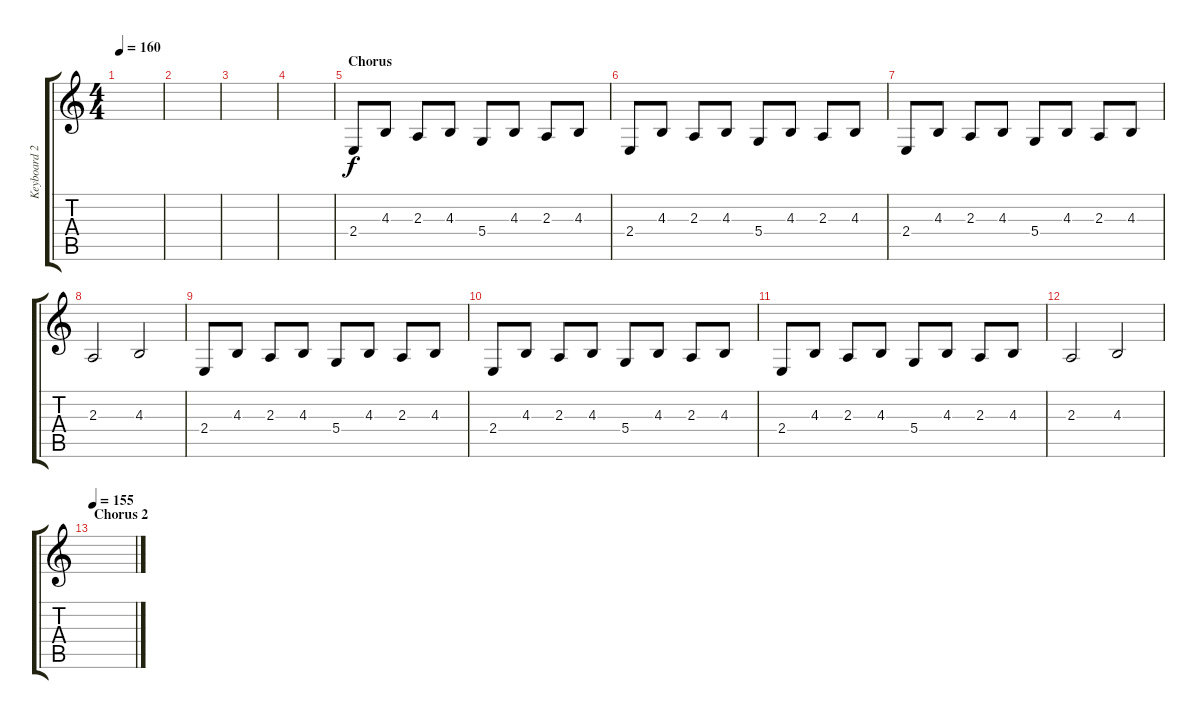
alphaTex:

\track ("Keyboard 2" "Keyboard 2") {instrument stringensemble1}
\staff {score tabs}
\tuning (E4 B3 G3 D3 A2 E2) {hide}
\ts (4 4)
\tempo 160
\clef g2
\ks c
|
|
|
|
\section ("" "Chorus")
2.4.8 4.3.8 2.3.8 4.3.8 5.4.8 4.3.8 2.3.8 4.3.8 |
2.4.8 4.3.8 2.3.8 4.3.8 5.4.8 4.3.8 2.3.8 4.3.8 |
2.4.8 4.3.8 2.3.8 4.3.8 5.4.8 4.3.8 2.3.8 4.3.8 |
2.3.2 4.3.2 |
2.4.8 4.3.8 2.3.8 4.3.8 5.4.8 4.3.8 2.3.8 4.3.8 |
2.4.8 4.3.8 2.3.8 4.3.8 5.4.8 4.3.8 2.3.8 4.3.8 |
2.4.8 4.3.8 2.3.8 4.3.8 5.4.8 4.3.8 2.3.8 4.3.8 |
2.3.2 4.3.2 |
\section ("" "Chorus 2")
\tempo 155
